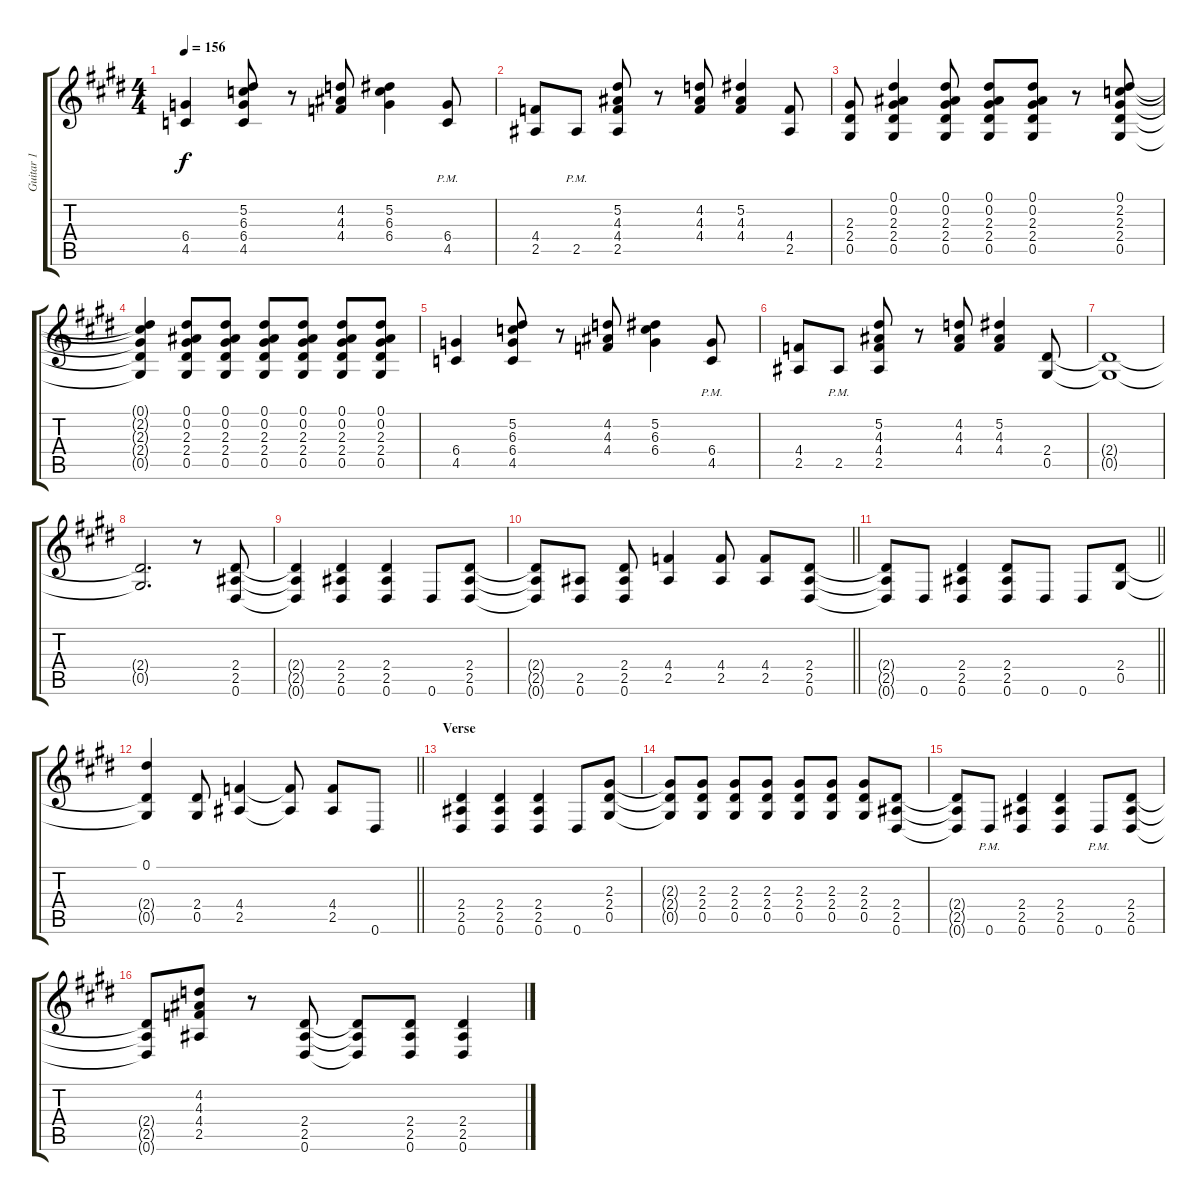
\track ("Guitar 1" "Guitar 1") {instrument overdrivenguitar}
\staff {score tabs}
\tuning (Eb4 Bb3 Gb3 Db3 Ab2 Eb2) {hide}
\ts (4 4)
\tempo 156
\clef g2
\ks c#minor
(6.4 4.5).4{dy f} (5.2 6.3 6.4 4.5).8 r.8 (4.2 4.3 4.4).8 (5.2 6.3 6.4).4 (6.4{pm} 4.5{pm}).8 |
\ks e
(4.4 2.5).8 2.5{pm}.8 (5.2 4.3 4.4 2.5).8 r.8 (4.2 4.3 4.4).8 (5.2 4.3 4.4).4 (4.4 2.5).8 |
\ks c#minor
(2.3 2.4 0.5).8 (0.1 0.2 2.3 2.4 0.5).4 (0.1 0.2 2.3 2.4 0.5).8 (0.1 0.2 2.3 2.4 0.5).8 (0.1 0.2 2.3 2.4 0.5).8 r.8 (0.1 2.2 2.3 2.4 0.5).8 |
(0.1{t} 2.2{t} 2.3{t} 2.4{t} 0.5{t}).4 (0.1 0.2 2.3 2.4 0.5).8 (0.1 0.2 2.3 2.4 0.5).8 (0.1 0.2 2.3 2.4 0.5).8 (0.1 0.2 2.3 2.4 0.5).8 (0.1 0.2 2.3 2.4 0.5).8 (0.1 0.2 2.3 2.4 0.5).8 |
(6.4 4.5).4 (5.2 6.3 6.4 4.5).8 r.8 (4.2 4.3 4.4).8 (5.2 6.3 6.4).4 (6.4{pm} 4.5{pm}).8 |
\ks e
(4.4 2.5).8 2.5{pm}.8 (5.2 4.3 4.4 2.5).8 r.8 (4.2 4.3 4.4).8 (5.2 4.3 4.4).4 (2.4 0.5).8 |
\ks c#minor
(2.4{t} 0.5{t}).1 |
\ks e
(2.4{t} 0.5{t}).2{d} r.8 (2.4 2.5 0.6).8 |
\ks c#minor
(2.4{t} 2.5{t} 0.6{t}).4 (2.4 2.5 0.6).4 (2.4 2.5 0.6).4 0.6.8 (2.4 2.5 0.6).8 |
\barLineRight lightlight
(2.4{t} 2.5{t} 0.6{t}).8 (2.5 0.6).8 (2.4 2.5 0.6).8 (4.4 2.5).4 (4.4 2.5).8 (4.4 2.5).8 (2.4 2.5 0.6).8 |
\barLineRight lightlight
(2.4{t} 2.5{t} 0.6{t}).8 0.6.8 (2.4 2.5 0.6).4 (2.4 2.5 0.6).8 0.6.8 0.6.8 (2.4 0.5).8 |
\barLineRight lightlight
\ks e
(0.1 2.4{t} 0.5{t}).4 (2.4 0.5).8 (4.4 2.5).4 (4.4{t} 2.5{t}).8 (4.4 2.5).8 0.6.8 |
\section ("" "Verse")
(2.4 2.5 0.6).4 (2.4 2.5 0.6).4 (2.4 2.5 0.6).4 0.6.8 (2.3 2.4 0.5).8 |
\ks c#minor
(2.3{t} 2.4{t} 0.5{t}).8 (2.3 2.4 0.5).8 (2.3 2.4 0.5).8 (2.3 2.4 0.5).8 (2.3 2.4 0.5).8 (2.3 2.4 0.5).8 (2.3 2.4 0.5).8 (2.4 2.5 0.6).8 |
(2.4{t} 2.5{t} 0.6{t}).8 0.6{pm}.8 (2.4 2.5 0.6).4 (2.4 2.5 0.6).4 0.6{pm}.8 (2.4 2.5 0.6).8 |
(2.4{t} 2.5{t} 0.6{t}).8 (4.2 4.3 4.4 2.5).8 r.8 (2.4 2.5 0.6).8 (2.4{t} 2.5{t} 0.6{t}).8 (2.4 2.5 0.6).8 (2.4 2.5 0.6).4
